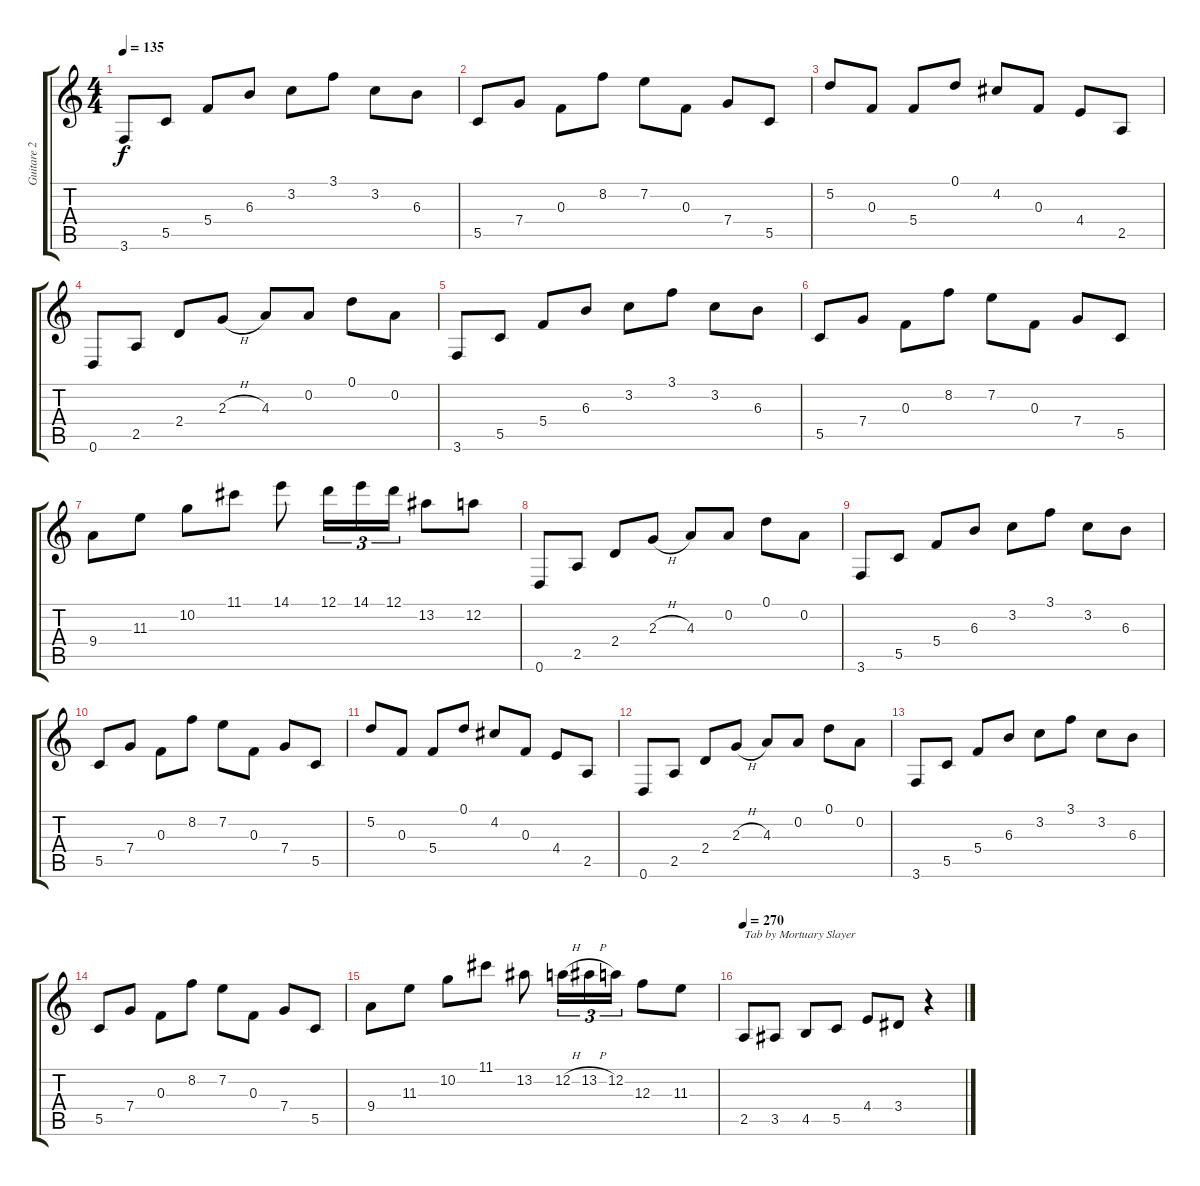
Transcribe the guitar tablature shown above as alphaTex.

\track ("Guitare 2" "Guitare 2") {instrument distortionguitar}
\staff {score tabs}
\tuning (D4 A3 F3 C3 G2 D2) {hide}
\ts (4 4)
\tempo 135
\clef g2
\ks c
3.6.8{dy f} 5.5.8 5.4.8 6.3.8 3.2.8 3.1.8 3.2.8 6.3.8 |
5.5.8 7.4.8 0.3.8 8.2.8 7.2.8 0.3.8 7.4.8 5.5.8 |
5.2.8 0.3.8 5.4.8 0.1.8 4.2.8 0.3.8 4.4.8 2.5.8 |
0.6.8 2.5.8 2.4.8 2.3{h}.8 4.3.8 0.2.8 0.1.8 0.2.8 |
3.6.8 5.5.8 5.4.8 6.3.8 3.2.8 3.1.8 3.2.8 6.3.8 |
5.5.8 7.4.8 0.3.8 8.2.8 7.2.8 0.3.8 7.4.8 5.5.8 |
9.4.8 11.3.8 10.2.8 11.1.8 14.1.8 12.1.16{tu (3 2)} 14.1.16{tu (3 2)} 12.1.16{tu (3 2)} 13.2.8 12.2.8 |
0.6.8 2.5.8 2.4.8 2.3{h}.8 4.3.8 0.2.8 0.1.8 0.2.8 |
3.6.8 5.5.8 5.4.8 6.3.8 3.2.8 3.1.8 3.2.8 6.3.8 |
5.5.8 7.4.8 0.3.8 8.2.8 7.2.8 0.3.8 7.4.8 5.5.8 |
5.2.8 0.3.8 5.4.8 0.1.8 4.2.8 0.3.8 4.4.8 2.5.8 |
0.6.8 2.5.8 2.4.8 2.3{h}.8 4.3.8 0.2.8 0.1.8 0.2.8 |
3.6.8 5.5.8 5.4.8 6.3.8 3.2.8 3.1.8 3.2.8 6.3.8 |
5.5.8 7.4.8 0.3.8 8.2.8 7.2.8 0.3.8 7.4.8 5.5.8 |
9.4.8 11.3.8 10.2.8 11.1.8 13.2.8 12.2{h}.16{tu (3 2)} 13.2{h}.16{tu (3 2)} 12.2.16{tu (3 2)} 12.3.8 11.3.8 |
\tempo 270
2.5.8{txt "Tab by Mortuary Slayer" volume 12 instrument distortionguitar} 3.5.8 4.5.8 5.5.8 4.4.8 3.4.8 r.4
